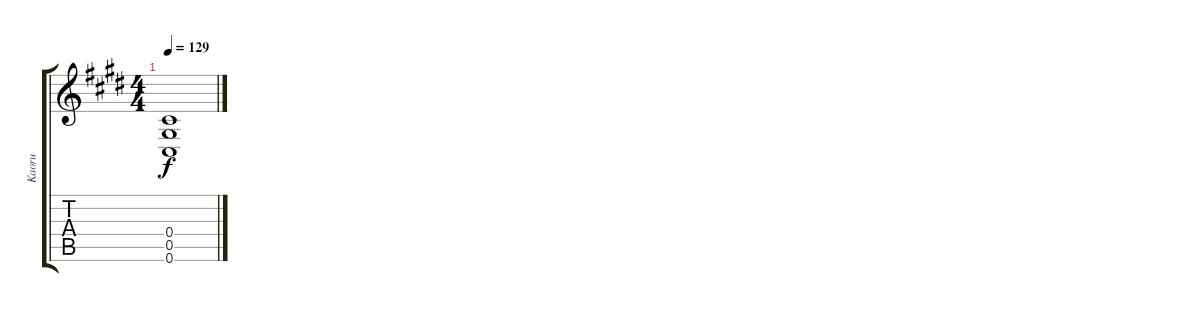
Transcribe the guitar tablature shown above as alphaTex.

\track ("Kaoru" "Kaoru") {instrument distortionguitar}
\staff {score tabs}
\tuning (Eb4 Bb3 Gb3 Db3 Ab2 Db2) {hide}
\ts (4 4)
\tempo 129
\clef g2
\ks e
(0.4{t} 0.5{t} 0.6{t}).1{dy f volume 2}
